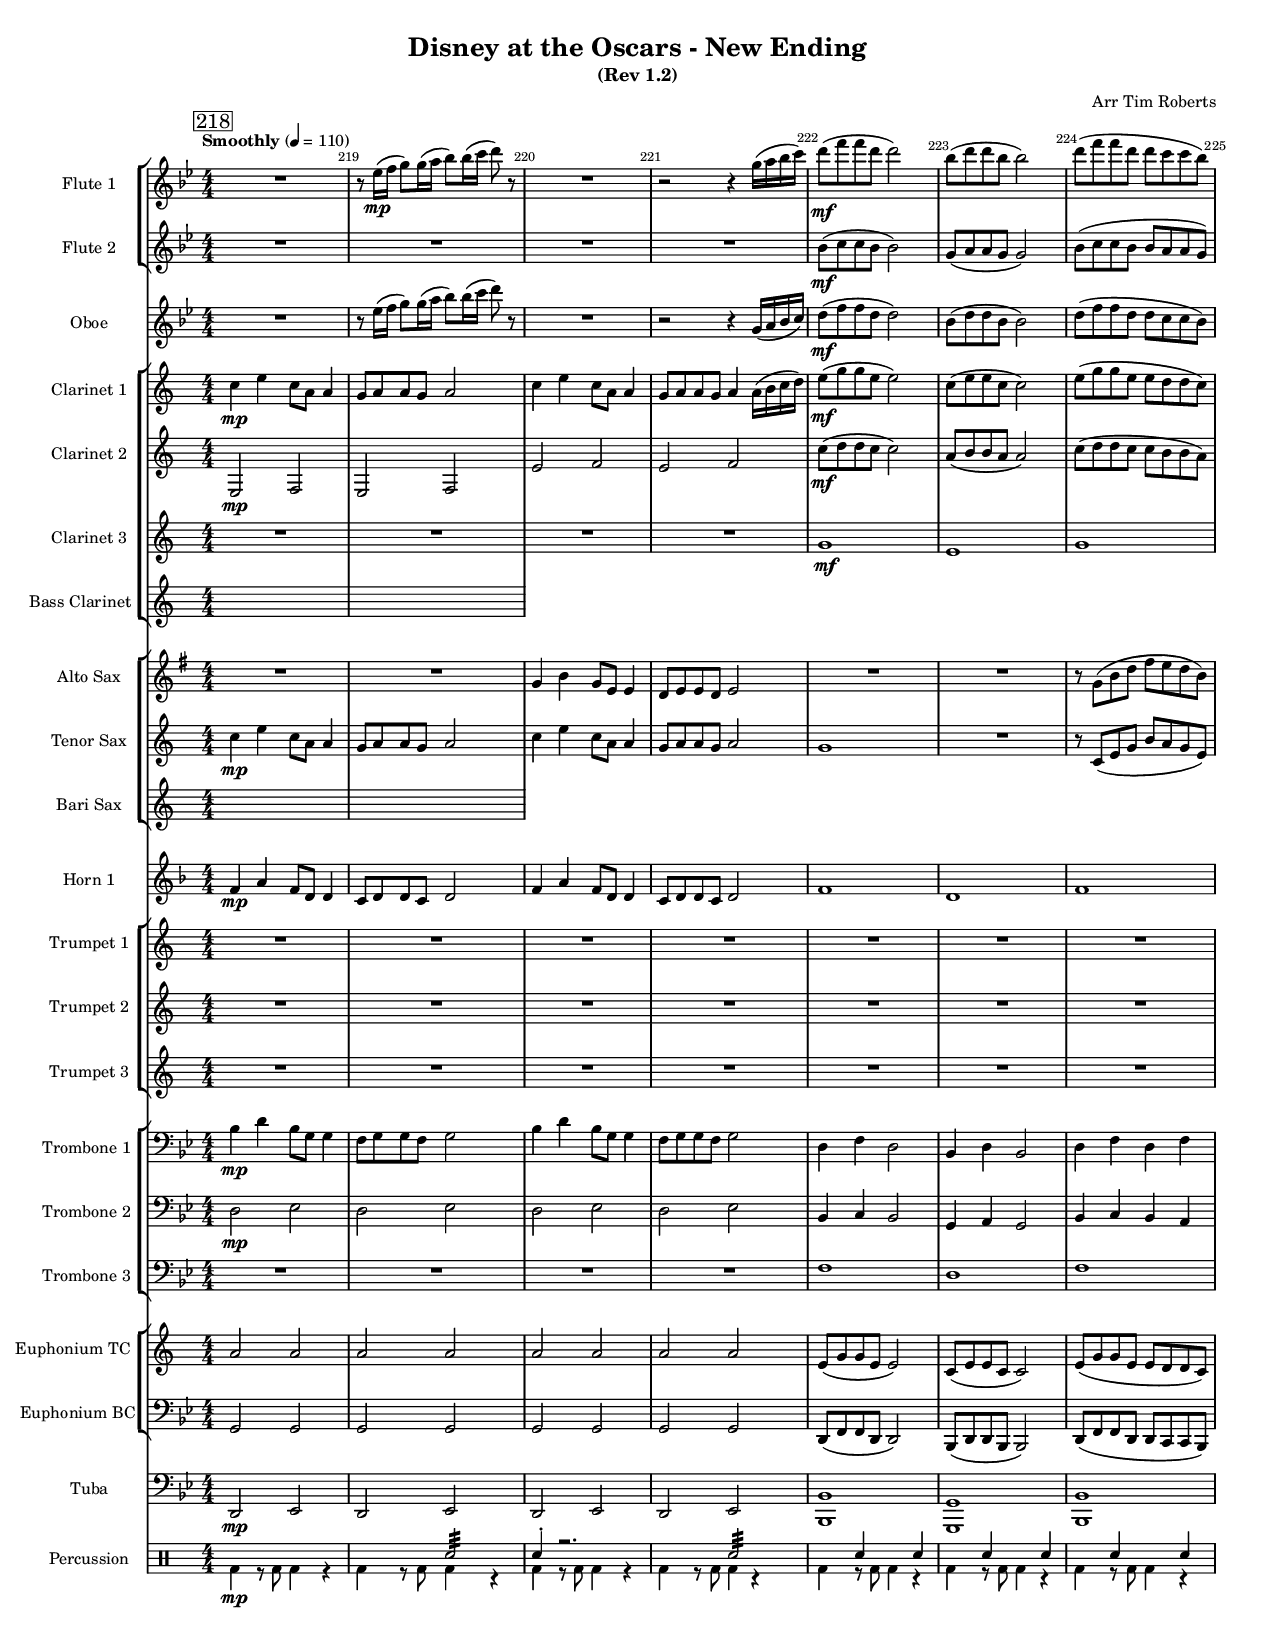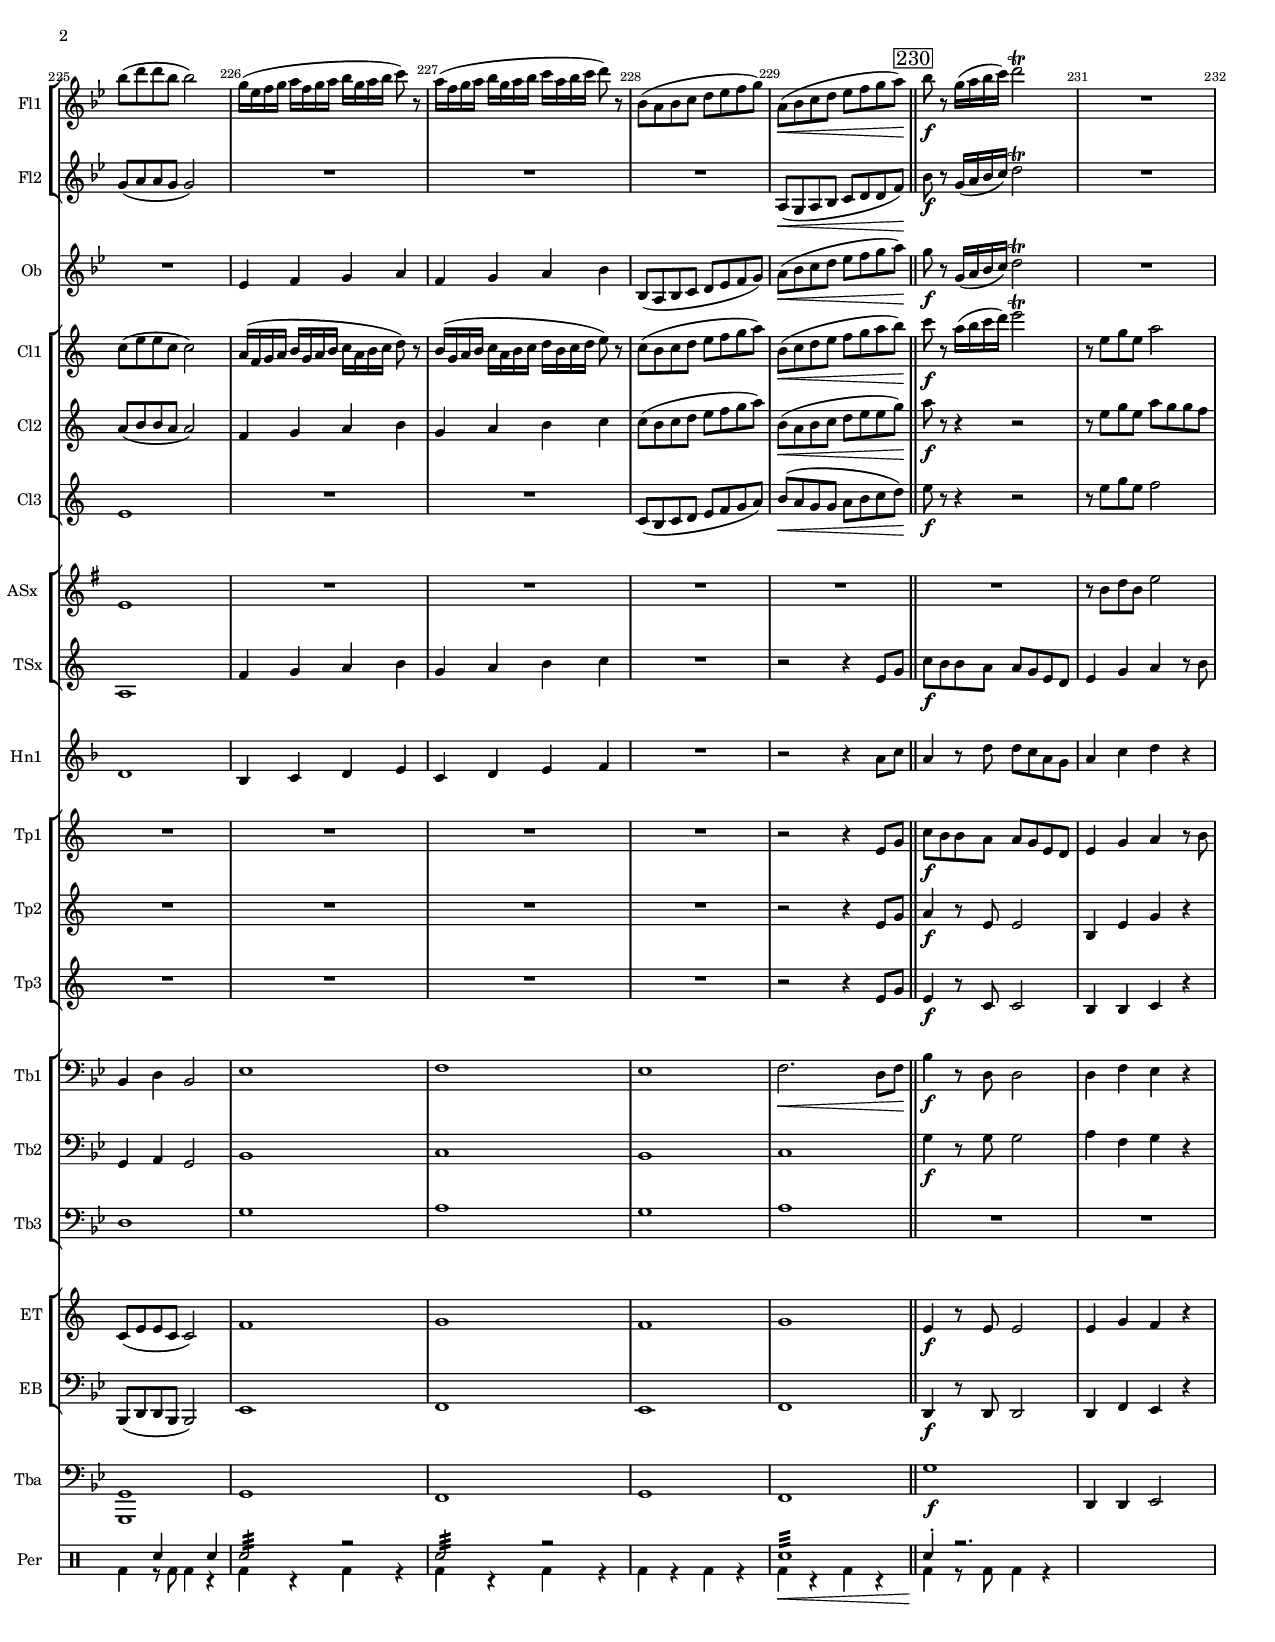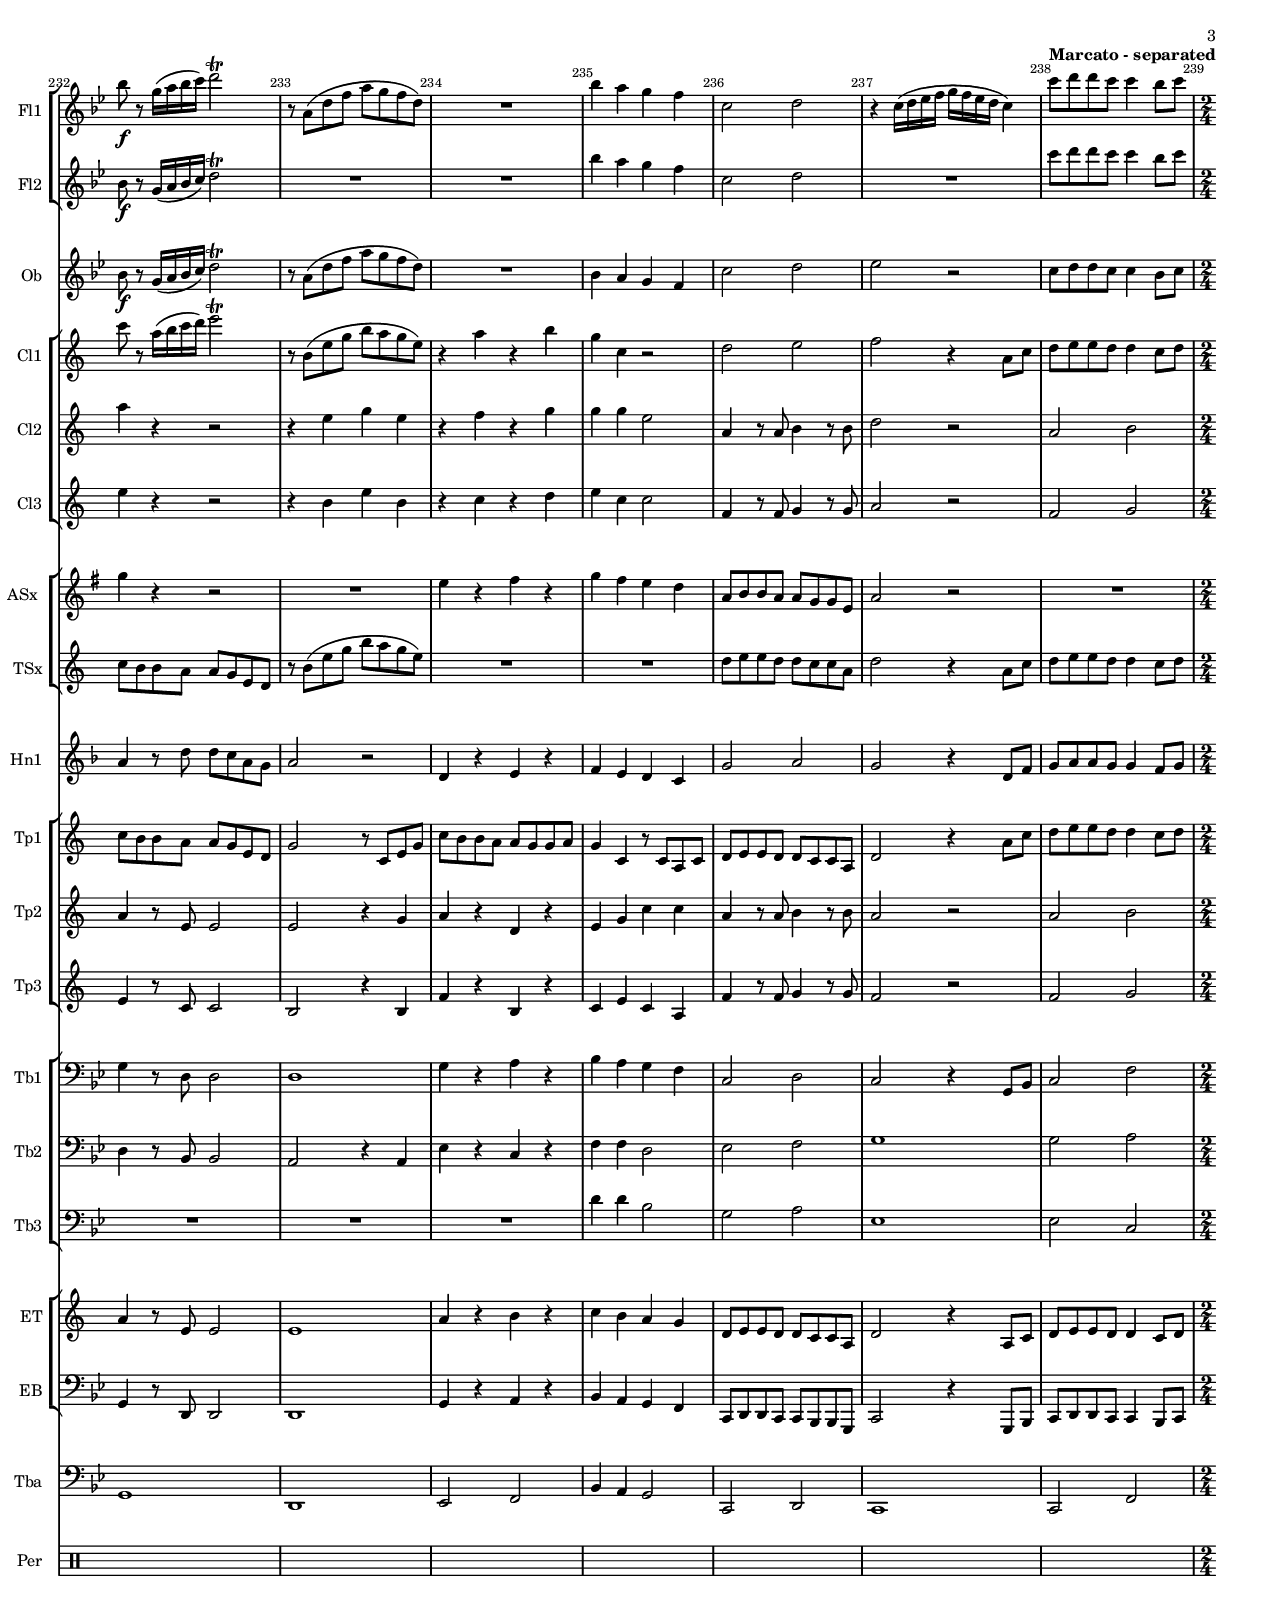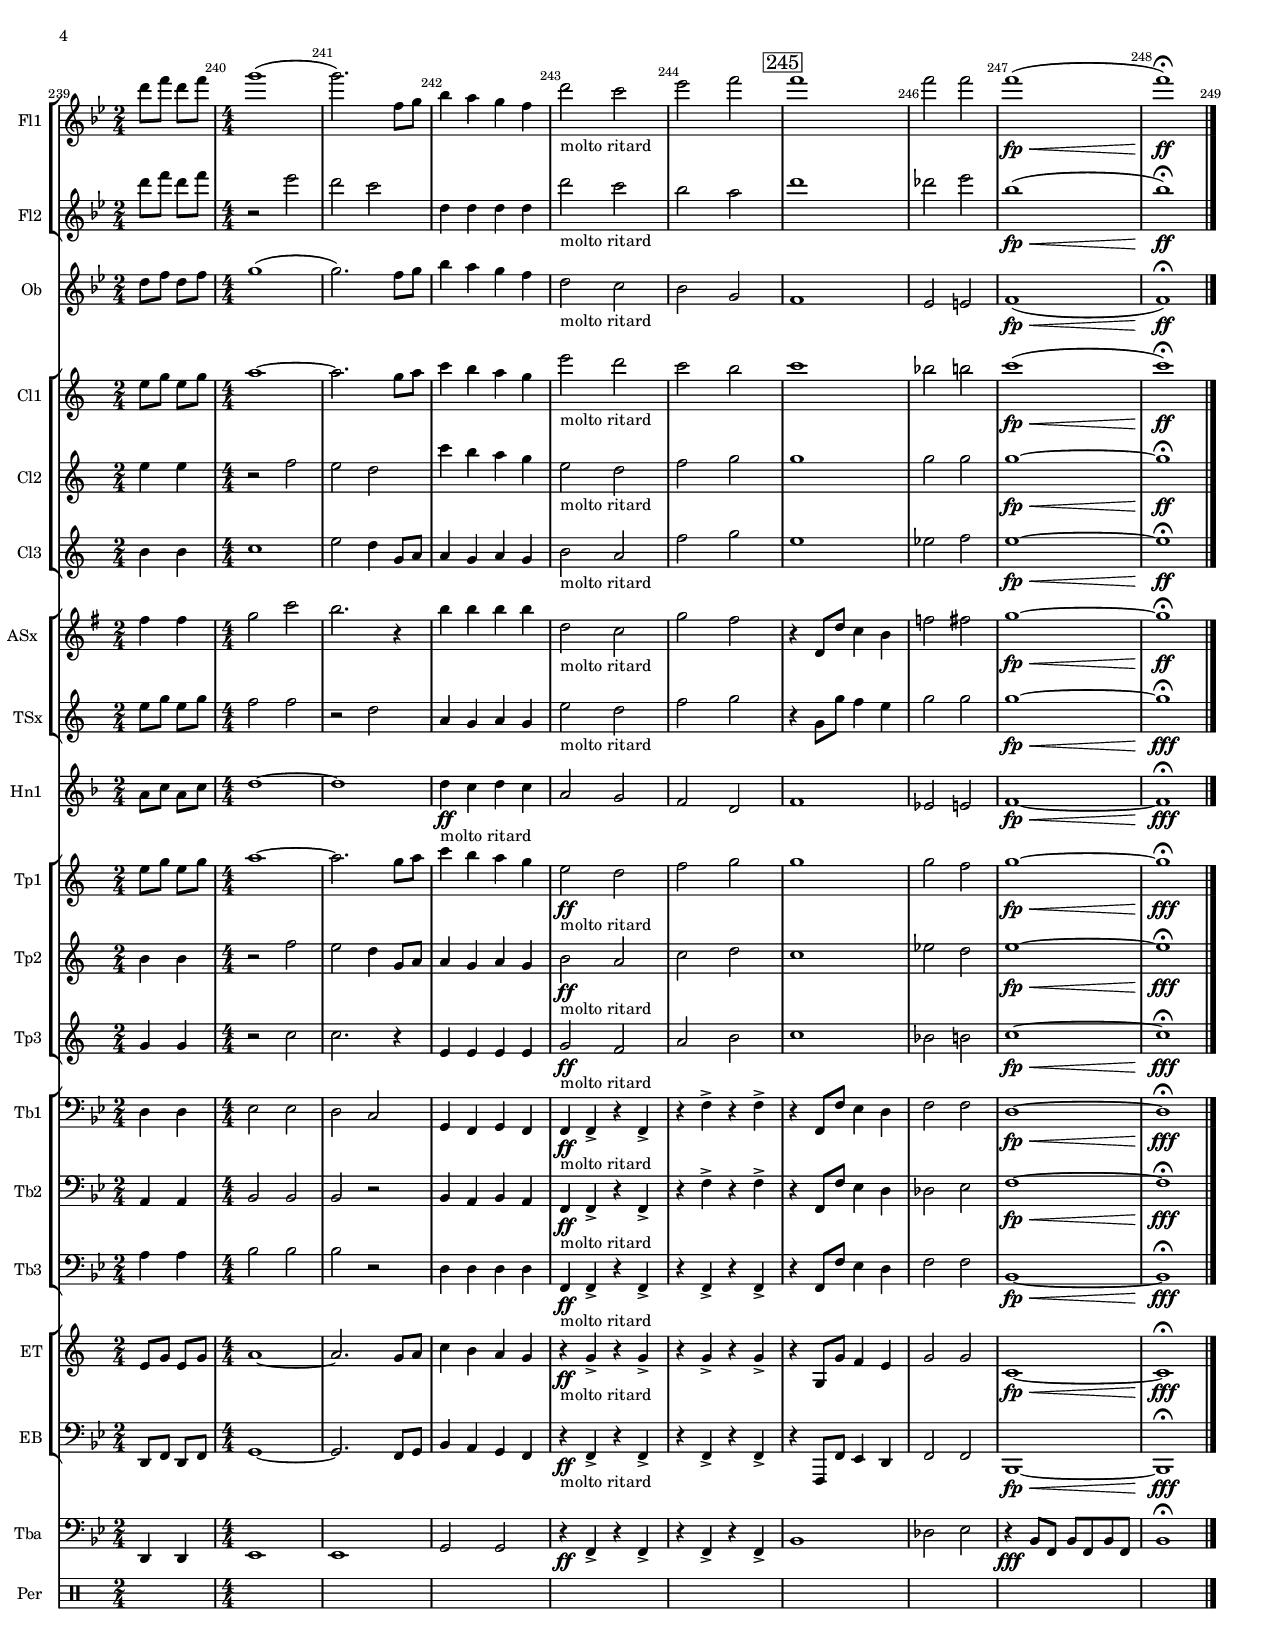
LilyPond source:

\version "2.16.1"
%{
    Comments
%}
\version "2.16.1"
\include "english.ly"
\include "drumpitch-init.ly"

#(set-default-paper-size "letter" )

\paper {
    ragged-last-bottom = ##t
}

\header {
    title = "Disney at the Oscars - New Ending"
    subtitle = "(Rev 1.2)"
    arranger = "Arr Tim Roberts"
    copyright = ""
}


no = { \once \override Score.BarNumber #'break-visibility = \all-invisible }

prefix = {
  \numericTimeSignature
  \override Score.BarNumber #'break-visibility = #all-visible
  \override Score.BarNumber #'self-alignment-X = #0
  \override Score.BarNumber #'self-alignment-Y = #1
  \override MultiMeasureRest #'expand-limit = #1
  \set Score.currentBarNumber = #218
}

structure = {
  \time 4/4
  \tempo "Smoothly" 4 = 110
  \mark \markup \box 218 \no
  s1*12  \mark \markup \box 230 \no
  s1*8 \tempo "Marcato - separated"
  s1 
  \time 2/4 s2 
  \time 4/4
  s1*5 \mark \markup \box 245 \no
  s1*4 \bar "|."
}

tenorIIa = { s1 }
tenorIIb = { s1 }
bassIa = { s1 }
bassIb = { s1 }

flutea = {
    \key bf \major
    % Page 1 - Bar 208
    R1 |
    r8 ef16(\mp f  g8) g16( a bf8)  bf16( c d8) r8 |
    R1 |
    % Page 2
    r2 r4 g,16( a bf c) |
    d8(\mf f f d d2) |
    bf8( d d bf bf2) |
    d8( f f d d c c bf) |
    % Page 3
    bf8( d d bf bf2) |
    g16( ef f g a f g a bf g a bf c8) r8 |
    a16( f g a  bf g a bf  c a bf c  d8) r8 |
    bf,8( a bf c d ef f g) |
    % Page 4
    a,8(\< bf c d ef f g a)\! \bar "||" 
    %    Bar 230
    bf8\f r8 g16( a bf c) d2\trill |
    R1 |
    bf8\f r8 g16( a bf c) d2\trill |
    % Page 5
    r8 a,( d f a g f d) |
    R1 |
    bf'4 a g f |
    c2 d2 |
    % Page 6
    r4 c16( d ef f g f ef d c4) |
    c'8 d d c c4 bf8 c |
    d8 f d f |
    g1( |
    % Page 7
    g2.) f,8 g |
    bf4 a g f |
    d'2_"molto ritard" c2 |
    ef2 f2 | 
    % Page 8 - bar 245
    f1 |
    f2 f2 |
    f1(\fp\< |
    f1)\ff\!\fermata
}

fluteb = {
    \key bf \major
    % Page 1 - Bar 208
    R1 |
    R1 |
    R1 |
    % Page 2
    R1 |
    bf8(\mf c c bf bf2) |
    g8( a a g g2) |
    bf8( c c bf bf a a g) |
    % Page 3
    g8( a a g g2) |
    R1 |
    R1 |
    R1 |
    % Page 4
    a,8(\< g a bf c d d f)\! \bar "||"
    %    Bar 230
    bf8\f r8 g16( a bf c) d2\trill |
    R1 |
    bf8\f r8 g16( a bf c) d2\trill |
    % Page 5
    R1 |
    R1 |
    bf'4 a g f |
    c2 d2 |
    % Page 6
    R1 |
    c'8 d d c c4 bf8 c |
    d8 f d f |
    r2 ef2 |
    % Page 7
    d2 c2 |
    d,4 d d d |
    d'2_"molto ritard" c2 |
    bf2 a2 | 
    % Page 8 - bar 245
    d1 |
    df2 ef2 |
    bf1(\fp\< |
    bf1)\ff\!\fermata 
}

oboe = {
    \key bf \major
    % Page 1 - Bar 208
    R1 |
    r8 ef16( f  g8) g16( a bf8)  bf16( c d8) r8 |
    R1 |
    % Page 2
    r2 r4 g,,16( a bf c) |
    d8(\mf f f d d2) |
    bf8( d d bf bf2) |
    d8( f f d d c c bf) |
    % Page 3
    R1 |
    ef,4 f g a |
    f g a bf |
    bf,8( a bf c d ef f g) |
    % Page 4
    a8(\< bf c d ef f g a)\! \bar "||" 
    %    Bar 230
    g8\f r8 g,16( a bf c) d2\trill |
    R1 |
    bf8\f r8 g16( a bf c) d2\trill |
    % Page 5
    r8 a( d f a g f d) |
    R1 |
    bf4 a g f |
    c'2 d2 |
    % Page 6
    ef2 r2 |
    c8 d d c c4 bf8 c |
    d8 f d f |
    g1( |
    % Page 7
    g2.) f8 g |
    bf4 a g f |
    d2_"molto ritard" c2 |
    bf2 g2 | 
    % Page 8 - bar 245
    f1 |
    ef2 e2 |
    f1(\fp\< |
    f1)\ff\!\fermata 
}

clarineta = {
    \key c \major
    % Page 1 - bar 218
    c4\mp e4 c8 a8 a4 |
    g8 a a g a2 |
    c4 e4 c8 a8 a4 |
    % Page 2 - bar 221
    g8 a a g a4 a16( b c d) |
    e8(\mf g g e e2) |
    c8( e e c c2) |
    e8( g g e e d d c) |
    % Page 3 - bar 225
    c8( e e c c2) |
    a16( f g a b g a b c a b c d8) r8 |
    b16( g a b c a b c d b c d e8) r8 |
    c8( b c d e f g a) |
    % Page 4 - bar 229
    b,8(\< c d e f g a b)\! |
    c8\f r8 a16( b c d) e2\trill |
    r8 e,8 g e a2 |
    c8 r8 a16( b c d) e2\trill |
    % Page 5 - bar 233
    r8 b,8( e g b a g e) |
    r4 a r b |
    g4 c, r2 |
    d2 e2 |
    % Page 6 - bar 237
    f2 r4 a,8 c |
    d8 e e d d4 c8 d |
    e8 g e g |
    a1~ |
    % Page 7 - bar 241
    a2.  g8 a |
    c4 b a g |
    e'2_"molto ritard" d2 |
    c2 b2 |
    % Page 8 - bar 245
    c1 |
    bf2 b2 |
    c1(\fp\< |
    c1)\ff\!\fermata
}


clarinetb = {
    \key c \major
    % Page 1 - bar 218
    e,2\mp f |
    e2 f2 |
    e'2 f2 |
    % Page 2 - bar 221
    e2 f2 |
    c'8(\mf d d c c2) |
    a8( b b a a2) |
    c8( d d c c b b a) |
    % Page 3 - bar 225
    a8( b b a a2) |
    f4 g a b |
    g4 a b c |
    c8( b c d e f g a) |
    % Page 4 - bar 229
    b,8(\< a b c d e e g)\! |
    a8\f r8 r4 r2 |
    r8 e g e a g g f |
    a4 r4 r2 |
    % Page 5 - bar 233
    r4 e g e |
    r4 f r g |
    g4 g e2 |
    a,4 r8 a8 b4 r8 b8 |
    % Page 6 - bar 237
    d2 r2 |
    a2 b2 |
    e4 e4 |
    r2 f2 |
    % Page 7 - bar 241
    e2 d2 |
    c'4 b a g |
    e2_"molto ritard" d2 |
    f2 g2 |
    % Page 8 - bar 245
    g1 |
    g2 g2 |
    g1~\fp\< |
    g1\ff\!\fermata
}

clarinetc = {
    \key c \major
    % Page 1 - bar 218
    R1*3 |
    % Page 2 - bar 221
    R1 | g'1\mf | e1 | g1 |
    % Page 3 - bar 225
    e1 | R1 | R1 |
    c8( b c d e f g a) |
    % Page 4 - bar 229
    b8(\< a g g a b c d))\! |
    e8\f r8 r4 r2 |
    r8 e g e f2 |
    e4 r4 r2 |
    % Page 5 - bar 233
    r4 b e b |
    r4 c r d |
    e4 c c2 |
    f,4 r8 f8 g4 r8 g8 |
    % Page 6 - bar 237
    a2 r2 |
    f2 g2 |
    b4 b4 |
    c1 |
    % Page 7 - bar 241
    e2 d4 g,8 a |
    a4 g a g |
    b2_"molto ritard" a2 |
    f'2 g2 |
    % Page 8 - bar 245
    e1 |
    ef2 f2 |
    e1~\fp\< |
    e1\ff\!\fermata
}

altosax = {
    \key g \major
    % Page 1 - bar 218
    R1 | R1 | 
    g4 b4 g8 e8 e4 |
    % Page 2 - bar 221
    d8 e e d e2 |
    R1 |
    R1 |
    r8 g( b d fs e d b) |
    % Page 3 - Bar 225
    e,1 |
    R1*3 |
    % Page 4 - bar 229
    R1 | R1 |
    r8 b' d b e2 |
    g4 r4 r2 |
    % Page 5 - bar 233
    R1
    e4 r fs r |
    g4 fs e d |
    a8 b b a a g g e |
    % Page 6 - bar 237
    a2 r2 |
    R1 |
    fs'4 fs |
    g2 c2 |
    % Page 7 - bar 241
    b2. r4 |
    b4 b b b |
    d,2_"molto ritard" c | 
    g'2 fs |
    % Page 8 - bar 245
    r4 d,8 d' c4 b |
    f'2 fs2 |
    g1~\fp\< |
    g1\ff\!\fermata
}

tenorsax = {
    \key c \major
    % Page 1 - bar 218
    c4\mp e c8 a8 a4 |
    g8 a a g a2 |
    c4 e c8 a8 a4 |
    % Page 2 - bar 221
    g8 a a g a2 |
    g1 |
    R1 |
    r8 c,8( e g b a g e) |
    % Page 3 - bar 225
    a,1 |
    f'4 g a b |
    g a b c |
    R1 |
    % Page 4 - bar 229
    r2 r4 e,8 g |
    c8\f b b a a g e d |
    e4 g a r8 b8 |
    c8 b b a a g e d |
    % Page 5 - bar 233
    r8 b'( e g b a g e) |
    R1 |
    R1 |
    d8 e e d d c c a |
    % Page 6 - bar 237
    d2 r4 a8 c |
    d8 e e d d4 c8 d |
    e8 g e g |
    f2 f2 |
    % Page 7 - bar 241
    r2 d2 |
    a4 g a g |
    e'2_"molto ritard" d2 |
    f2 g2 |
    % Page 8 - bar 245
    r4 g,8 g' f4 e4 | 
    g2 g2 |
    g1~\fp\< |
    g1\fff\!\fermata
}

trumpeta = {
    \key c \major
    % Page 1 - bar 218
    R1*11 |
    % Page 4 - bar 229
    r2 r4 e8 g |
    c8\f b b a a g e d |
    e4 g a r8 b8 |
    c8 b b a a g e d |
    % Page 5 - bar 233
    g2 r8 c, e g |
    c8 b b a a g g a |
    g4 c,4 r8 c a c |
    d8 e e d d c c a |
    % Page 6 - bar 237
    d2 r4 a'8 c |
    d8 e e d d4 c8 d |
    e8 g e g |
    a1~ |
    % Page 7 - bar 241
    a2. g8 a |
    c4 b a g |
    e2\ff_"molto ritard" d2 |
    f2 g2 |
    % Page 8 - bar 245
    g1 |
    g2 f2 |
    g1~\fp\< |
    g1\fff\!\fermata
}

trumpetb = {
    \key c \major
    % Page 1 - bar 218
    R1*11 |
    % Page 4 - bar 229
    r2 r4 e8 g |
    a4\f r8 e8 e2 |
    b4 e g r |
    a4 r8 e8 e2 |
    % Page 5 - bar 233
    e2 r4 g4 |
    a4 r d, r |
    e4 g c c |
    a4 r8 a8 b4 r8 b8 |
    % Page 6 - bar 237
    a2 r2 |
    a2 b2 |
    b4 b4 |
    r2 f'2 |
    % Page 7 - bar 241
    e2 d4 g,8 a |
    a4 g a g |
    b2\ff_"molto ritard" a2 |
    c2 d2 |
    % Page 8 - bar 245
    c1 |
    ef2 d2 |
    e1~\fp\< |
    e1\fff\!\fermata
}

trumpetc = {
    \key c \major
    % Page 1 - bar 218
    R1*11 |
    % Page 4 - bar 229
    r2 r4 e8 g |
    e4\f r8 c8 c2 |
    b4 b c r |
    e4 r8 c8 c2 |
    % Page 5 - bar 233
    b2 r4 b4 |
    f'4 r b, r |
    c4 e c a |
    f'4 r8 f8 g4 r8 g8 |
    % Page 6 - bar 237
    f2 r2 |
    f2 g2 |
    g4 g4 |
    r2 c2 |
    % Page 7 - bar 241
    c2. r4 |
    e,4 e e e |
    g2\ff_"molto ritard" f2 |
    a2 b2 |
    % Page 8 - bar 245
    c1 |
    bf2 b2 |
    c1~\fp\< |
    c1\fff\!\fermata
}

horn = {
  \key f \major
  % Page 1 - bar 218
  f,4\mp a4 f8 d8 d4 |
  c8 d d c d2 |
  f4 a4 f8 d8 d4 |
  % Page 2 - bar 221
  c8 d d c d2 |
  f1 |
  d1 |
  f1 |
  % Page 3 - bar 225
  d1 |
  bf4 c d e |
  c d e f |
  R1 |
  % Page 4 - bar 229
  r2 r4 a8 c |
  a4 r8 d8 d c a g |
  a4 c d r |
  a4 r8 d8 d c a g |
  % Page 5 - bar 233
  a2 r2 |
  d,4 r e r |
  f4 e d c |
  g'2 a2 |
  % Page 6 - bar 237
  g2 r4 d8 f |
  g8 a a g g4 f8 g8 |
  a8 c a c |
  d1~ |
  % Page 7 - bar 241
  d1 |
  d4\ff_"molto ritard" c d c |
  a2 g2 |
  f2 d2 |
  % Page 8 - bar 245
  f1 |
  ef2 e2 |
  f1~\fp\< |
  f1\fff\!\fermata
}



trombonea = {
    \key bf \major
    % Page 1 - bar 218
    bf4\mp d bf8 g8 g4 |
    f8 g g f g2 |
    bf4 d bf8 g8 g4 |
    % Page 2 - bar 221
    f8 g g f g2 |
    d4 f4 d2 |
    bf4 d4 bf2 |
    d4 f d f |
    % Page 3 - bar 225
    bf,4 d bf2 |
    ef1 |
    f1 |
    ef1 |
    % Page 4 - bar 229
    f2.\< d8 f8\! |
    bf4\f r8 d,8 d2 |
    d4 f ef r |
    g4 r8 d8 d2 |
    % Page 5 - bar 233
    d1 |
    g4 r a r |
    bf4 a g f |
    c2 d2 |
    % Page 6 - bar 237
    c2 r4 g8 bf8 |
    c2 f2 |
    d4 d4 |
    ef2 ef2 |
    % Page 7 - bar 241
    d2 c2 |
    g4 f g f |
    f4\ff_"molto ritard" f-> r f-> |
    r4 f'-> r f-> |
    % Page 8 - bar 245
    r4 f,8 f'8 ef4 d4 |
    f2 f2 |
    d1~\fp\< |
    d1\fff\!\fermata
}

tromboneb = {
    \key bf \major
    % Page 1 - bar 218
    d2\mp ef2 |
    d2 ef |
    d2 ef |
    % Page 2 - bar 221
    d2 ef |
    bf4 c bf2 |
    g4 a g2 |
    bf4 c bf a |
    % Page 3 - bar 225
    g4 a g2 |
    bf1 |
    c1 |
    bf1 |
    % Page 4 - bar 229
    c1 |
    g'4\f r8 g8 g2 |
    a4 f g r |
    d4 r8 bf8 bf2 |
    % Page 5 - bar 233
    a2 r4 a4 |
    ef'4 r c r |
    f4 f4 d2 |
    ef2 f2 |
    % Page 6 - bar 237
    g1 |
    g2 a2 |
    a,4 a4 |
    bf2 bf2 |
    % Page 7 - bar 241
    bf2 r2 |
    bf4 a bf a |
    f4\ff_"molto ritard" f-> r f-> |
    r f'-> r f-> |
    % Page 8 - bar 245
    r4 f,8 f'8 ef4 d4 |
    df2 ef2 |
    f1~\fp\< |
    f1\fff\!\fermata
}

trombonec = {
    \key bf \major
    % Page 1 - bar 218
    R1*3 |
    % Page 2 - bar 221
    R1 | f1 | d1 | f1 |
    % Page 3 - bar 225
    d1 | g1 | a1 | g1 |
    % Page 4 - bar 229
    a1 | R1*3 |
    % Page 5 - bar 233
    R1 | R1 | d4 d4 bf2 | g2 a2 |
    % Page 6 - bar 237
    ef1 | ef2 c2 | a'4 a4 | bf2 bf2 |
    % Page 7 - bar 241
    bf2 r2 |
    d,4 d d d | 
    f,4\ff_"molto ritard" f-> r f-> |
    r f-> r f-> |
    % Page 8 - bar 245
    r4 f8 f'8 ef4 d4 |
    f2 f2 |
    bf,1~\fp\< |
    bf1\fff\!\fermata
}

baritone = {
    \key bf \major
    % Page 1 - bar 218
    g2 g2 |
    g2 g2 |
    g2 g2 |
    % Page 2 - bar 221
    g2 g2 |
    d8( f f d d2) |
    bf8( d d bf bf2) |
    d8( f f d d c c bf) |
    % Page 3 - bar 225
    bf8( d d bf bf2) |
    ef1 |
    f1 |
    ef1 |
    % Page 4 - bar 229
    f1 |
    d4\f r8 d8 d2 |
    d4 f ef r |
    g4 r8 d8 d2 |
    % Page 5 - bar 233
    d1 |
    g4 r a r |
    bf4 a g f |
    c8 d d c c bf bf g |
    % Page 6 - bar 237
    c2 r4 g8 bf |
    c8 d d c c4 bf8 c |
    d8 f d f |
    g1~ |
    % Page 7 - bar 241
    g2. f8 g8 |
    bf4 a g f |
    r4\ff_"molto ritard" f-> r f-> |
    r4 f-> r f-> |
    % Page 8 - bar 245
    r4 f,8 f'8 ef4 d4 |
    f2 f2 |
    bf,1~\fp\< |
    bf1\fff\!\fermata
}

tubabc = {
    \key bf \major
    % Page 1 - bar 218
    d,2\mp ef2 |
    d2 ef2 |
    d2 ef2 |
    % Page 2 - bar 221
    d2 ef2 |
    <bf' bf,>1 |
    <g g,>1 |
    <bf bf,>1 |
    % Page 3 - bar 225
    <g g,>1 |
    g1 |
    f1 |
    g1 |
    % Page 4 - bar 229
    f1 |
    g'1\f |
    d,4 d ef2 |
    g1 |
    % Page 5 - bar 233
    d1 |
    ef2 f2 |
    bf4 a g2 |
    c,2 d2 |
    % Page 6 - bar 237
    c1 |
    c2 f2 |
    d4 d4 |
    ef1 |
    % Page 7 - bar 241
    ef1 |
    g2 g2 |
    r4\ff f-> r f-> |
    r f-> r f-> |
    % Page 8 - bar 245
    bf1 |
    df2 ef2 |
    r4\fff bf8 f bf f bf f |
    bf1\fermata
}

drum = \drummode {
    % Page 1 - bar 218
    << s1 \\ { bd4\mp r8 bd8 bd4 r4 } >> |
    << { s2 sn2:32 } \\ { bd4 r8 bd8  bd4 r4 } >> |
    << { sn4-. r2. } \\ { bd4 r8 bd8  bd4 r4 } >> |
    % Page 2 - bar 221
    << { s2 sn2:32 } \\ { bd4 r8 bd8  bd4 r4 } >> |
    
    << { s4 sn4 s4 sn4 } \\ { bd4 r8 bd8 bd4 r4 } >> |
    << { s4 sn4 s4 sn4 } \\ { bd4 r8 bd8 bd4 r4 } >> |
    << { s4 sn4 s4 sn4 } \\ { bd4 r8 bd8 bd4 r4 } >> |
    % Page 3 - bar 225
    << { s4 sn4 s4 sn4 } \\ { bd4 r8 bd8 bd4 r4 } >> |

    << { sn2:32 r2 } \\{ bd4 r4 bd4 r4 } >> |
    << { sn2:32 r2 } \\{ bd4 r4 bd4 r4 } >> |
    << s1 \\ { bd4 r4 bd4 r4 } >> ||
    % Page 4 - bar 229
    << sn1:32\< \\ { bd4 r4 bd4 r4 } >> |
    << { sn4-.\! r2. } \\ { bd4 r8 bd8 bd4 r4 } >> |
}




%
% Define the parts.
%


fluteone = \relative c'' {
  \set Staff.instrumentName = #"Flute 1 "
  \set Staff.shortInstrumentName = #"Fl1 "
  \set Staff.midiInstrument = #"flute"

  \clef treble 
  \prefix
  << \structure \flutea >>
}

flutetwo = \relative c'' {
  \set Staff.instrumentName = #"Flute 2 "
  \set Staff.shortInstrumentName = #"Fl2 "
  \set Staff.midiInstrument = #"flute"

  \clef treble 
  \prefix
  << \structure \fluteb >>
}

oboe = \relative c'' {
  \set Staff.instrumentName = #"Oboe "
  \set Staff.shortInstrumentName = #"Ob "
  \set Staff.midiInstrument = #"oboe"

  \clef treble 
  \prefix
  << \structure \oboe >>
}
 
clarinetone = \relative c'' {
  \set Staff.instrumentName = #"Clarinet 1 "
  \set Staff.shortInstrumentName = #"Cl1 "
  \set Staff.midiInstrument = #"clarinet"

  \clef treble 
  \prefix
  << \structure \clarineta >>
}
 
clarinettwo = \relative c' {
  \set Staff.instrumentName = #"Clarinet 2 "
  \set Staff.shortInstrumentName = #"Cl2 "
  \set Staff.midiInstrument = #"clarinet"

  \clef treble 
  \prefix
  << \structure \clarinetb >>
}

clarinetthree = \relative c' {
  \set Staff.instrumentName = #"Clarinet 3 "
  \set Staff.shortInstrumentName = #"Cl3 "
  \set Staff.midiInstrument = #"clarinet"

  \clef treble 
  \prefix
  << \structure \clarinetc >>
}

% altoclarinet = \relative c'' {
%   \set Staff.instrumentName = #"Alto Clar "
%   \set Staff.shortInstrumentName = #"ACl  "
%   \set Staff.midiInstrument = #"clarinet"
% 
%   \clef treble 
%   \prefix
% 
%   \tenorIa
%   \tenorIb
% }
 
bassclarinet = \relative c'' {
  \set Staff.instrumentName = #"Bass Clarinet "
  \set Staff.shortInstrumentName = #"BCl "
  \set Staff.midiInstrument = #"clarinet"

  \clef treble 
  \prefix

  \tenorIIa
  \tenorIIb
}

altosax = \relative c'' {
  \set Staff.instrumentName = #"Alto Sax "
  \set Staff.shortInstrumentName = #"ASx  "
  \set Staff.midiInstrument = #"saxophone"

  \clef treble 
  \prefix
  << \structure \altosax >>
}

tenorsax = \relative c'' {
  \set Staff.instrumentName = #"Tenor Sax "
  \set Staff.shortInstrumentName = #"TSx "
  \set Staff.midiInstrument = #"saxophone"

  \clef treble 
  \prefix
  << \structure \tenorsax >>
}

barisax = \relative c'' {
  \set Staff.instrumentName = #"Bari Sax "
  \set Staff.shortInstrumentName = #"BSx "
  \set Staff.midiInstrument = #"saxophone"

  \clef treble 
  \prefix

  \bassIa
  \bassIb
}

trumpetone = \relative c' {
  \set Staff.instrumentName = #"Trumpet 1 "
  \set Staff.shortInstrumentName = #"Tp1 "
  \set Staff.midiInstrument = #"trumpet"

  \clef treble 
  \prefix
  << \structure \trumpeta >>
}

trumpettwo = \relative c' {
  \set Staff.instrumentName = #"Trumpet 2 "
  \set Staff.shortInstrumentName = #"Tp2 "
  \set Staff.midiInstrument = #"trumpet"

  \clef treble 
  \prefix
  << \structure \trumpetb >>
}

trumpetthree = \relative c' {
  \set Staff.instrumentName = #"Trumpet 3 "
  \set Staff.shortInstrumentName = #"Tp3 "
  \set Staff.midiInstrument = #"trumpet"

  \clef treble 
  \prefix
  << \structure \trumpetc >>
}

euphoniumtc = \transpose bf c'' \relative c' {
  \set Staff.instrumentName = #"Euphonium TC "
  \set Staff.shortInstrumentName = #"ET "
  \set Staff.midiInstrument = #"trombone"

  \clef treble 
  \prefix
  << \structure  \baritone >>
}

euphoniumbc = \relative c {
  \set Staff.instrumentName = #"Euphonium BC"
  \set Staff.shortInstrumentName = #"EB "
  \set Staff.midiInstrument = #"trombone"

  \clef bass 
  \prefix
  << \structure \baritone >>
}

hornone = \relative c'' {
  \set Staff.instrumentName = #"Horn 1 "
  \set Staff.shortInstrumentName = "Hn1 "
  \set Staff.midiInstrument = #"horn"

  \clef treble 
  \prefix
  << \structure \horn >>
}

% horntwo = \relative c'' {
%   \set Staff.instrumentName = #"Horn 2 "
%   \set Staff.shortInstrumentName = "Hn2 "
%   \set Staff.midiInstrument = #"horn"
% 
%   \clef treble 
%   \prefix
%   \altoIIa
%   \altoIIb
% }

tromboneone = \relative c' {
  \set Staff.instrumentName = #"Trombone 1 "
  \set Staff.shortInstrumentName = #"Tb1 "
  \set Staff.midiInstrument = #"trombone"

  \clef bass 
  \prefix
  << \structure \trombonea >>
}

trombonetwo = \relative c {
  \set Staff.instrumentName = #"Trombone 2 "
  \set Staff.shortInstrumentName = #"Tb2 "
  \set Staff.midiInstrument = #"trombone"

  \clef bass 
  \prefix
  << \structure \tromboneb >>
}

trombonethree = \relative c {
  \set Staff.instrumentName = #"Trombone 3 "
  \set Staff.shortInstrumentName = #"Tb3 "
  \set Staff.midiInstrument = #"trombone"

  \clef bass 
  \prefix
  << \structure \trombonec >>
}

tuba = \relative c {
  \set Staff.instrumentName = #"Tuba "
  \set Staff.shortInstrumentName = #"Tba "
  \set Staff.midiInstrument = #"tuba"

  \clef bass 
  \prefix
  << \structure \tubabc >>
}

percussion = {
  \set Staff.instrumentName = #"Percussion "
  \set Staff.shortInstrumentName = #"Per "
  \set Staff.midiInstrument = #"drum"
  \prefix
  << \structure \drum >>
}

music = {
  <<
    \new StaffGroup <<
     \new Staff     \fluteone
     \new Staff     \flutetwo
    >>
    \new Staff      \oboe
    \new StaffGroup <<
     \new Staff     \clarinetone
     \new Staff     \clarinettwo
     \new Staff     \clarinetthree
%     \new Staff     \altoclarinet
     \new Staff     \bassclarinet
    >>
    \new StaffGroup <<
     \new Staff     \altosax
     \new Staff     \tenorsax
     \new Staff     \barisax
    >>
    \new Staff     \hornone
    \new StaffGroup <<
     \new Staff     \trumpetone
     \new Staff     \trumpettwo
     \new Staff     \trumpetthree
    >>
    \new StaffGroup <<
     \new Staff     \tromboneone
     \new Staff     \trombonetwo
     \new Staff     \trombonethree
    >>
    \new StaffGroup <<
     \new Staff     \euphoniumtc
     \new Staff     \euphoniumbc
    >>
    \new Staff     \tuba
    \new DrumStaff \percussion
  >>
}


parts = {
  <<
     \tag #'flt1  \new Staff     \fluteone
     \tag #'flt2  \new Staff     \flutetwo
     \tag #'oboe  \new Staff     \oboe
     \tag #'clr1  \new Staff     \clarinetone
     \tag #'clr2  \new Staff     \clarinettwo
     \tag #'clr3  \new Staff     \clarinetthree
%     \tag #'clra  \new Staff     \altoclarinet
%     \tag #'clrb  \new Staff     \bassclarinet
     \tag #'saxa  \new Staff     \altosax
     \tag #'saxt  \new Staff     \tenorsax
%     \tag #'saxb  \new Staff     \barisax
     \tag #'tpt1  \new Staff     \trumpetone
     \tag #'tpt2  \new Staff     \trumpettwo
     \tag #'tpt3  \new Staff     \trumpetthree
     \tag #'tbn1  \new Staff     \tromboneone
     \tag #'tbn2  \new Staff     \trombonetwo
     \tag #'tbn3  \new Staff     \trombonethree
%     \tag #'tbnb  \new Staff     \basstrombone
     \tag #'hrn1  \new Staff     \hornone
%     \tag #'hrn2  \new Staff     \horntwo
     \tag #'eutc  \new Staff     \euphoniumtc
     \tag #'eubc  \new Staff     \euphoniumbc
     \tag #'tuba  \new Staff     \tuba
     \tag #'drum  \new DrumStaff \percussion
  >>
}

#(set-global-staff-size 14.14 )
\score {
  \music
%  \midi { }
  \layout {
    \context { \RemoveEmptyStaffContext }
  }
}
